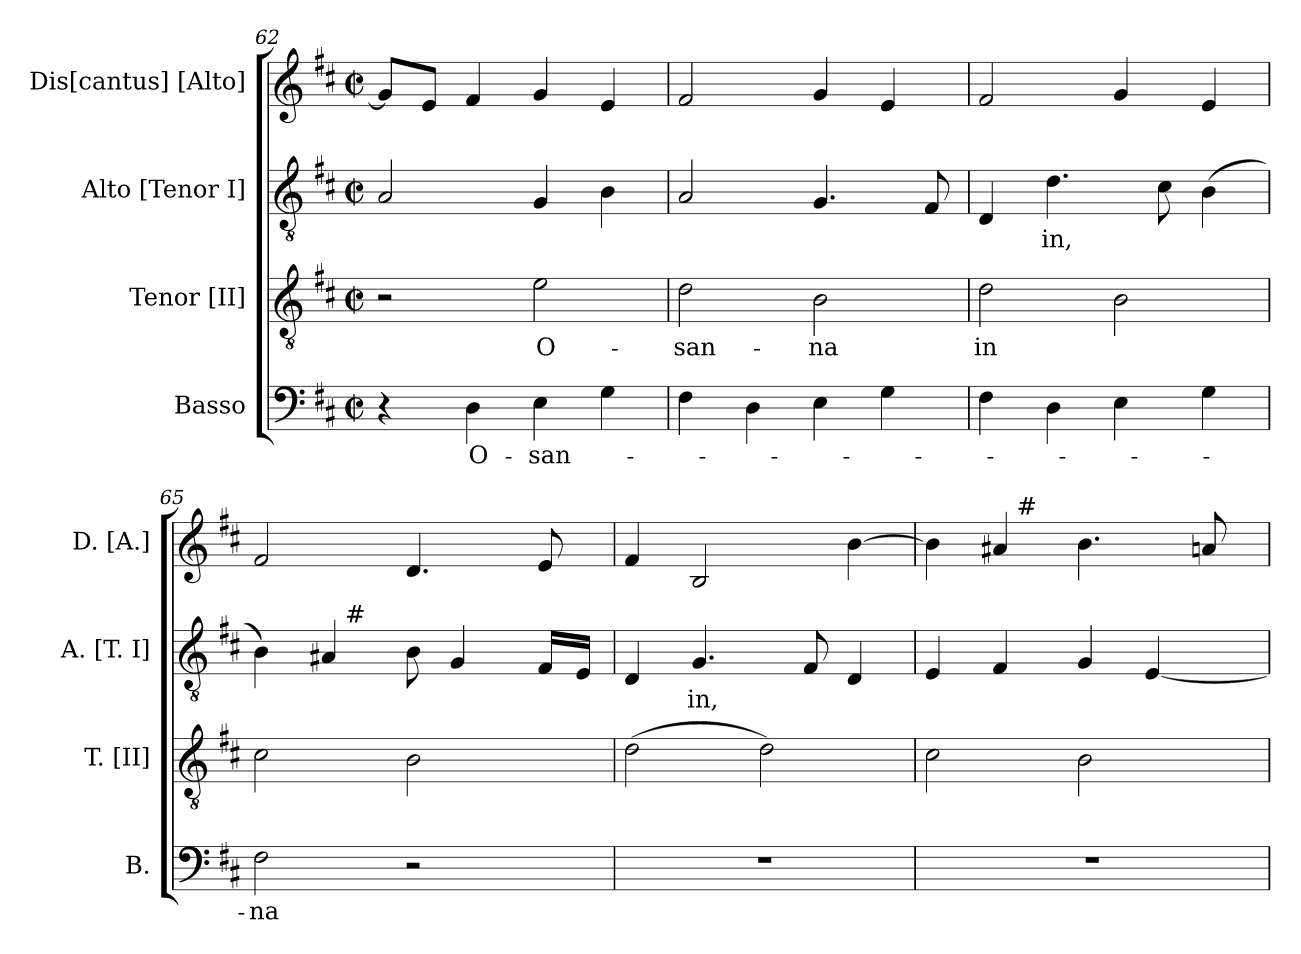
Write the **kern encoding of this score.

**kern	**text	**kern	**text	**kern	**text	**kern
*part4	*part4	*part3	*part3	*part2	*part2	*part1
*staff4	*staff4	*staff3	*staff3	*staff2	*staff2	*staff1
*I"Basso	*	*I"Tenor [II]	*	*I"Alto [Tenor I]	*	*I"Dis[cantus] [Alto]
*I'B.	*	*I'T. [II]	*	*I'A. [T. I]	*	*I'D. [A.]
*clefF4	*	*clefGv2	*	*clefGv2	*	*clefG2
*	*	*ITrd7c12	*	*ITrd7c12	*	*
*k[f#c#]	*	*k[f#c#]	*	*k[f#c#]	*	*k[f#c#]
*D:	*	*D:	*	*D:	*	*D:
*M2/2	*	*M2/2	*	*M2/2	*	*M2/2
*met(c|)	*	*met(c|)	*	*met(c|)	*	*met(c|)
=62	=62	=62	=62	=62	=62	=62
4r	.	2r	.	2AAi/	.	8gi/L]
.	.	.	.	.	.	8ei/J
!	!LO:LY:b:color=#000000	!	!	!	!	!
4Di\	O-	.	.	.	.	4f#i/
!	!LO:LY:b:color=#000000	!	!	!	!	!
!	!	!	!LO:LY:b:color=#000000	!	!	!
4Ei\	-san-	2Ei\	O-	4GGi/	.	4gi/
4Gi\	.	.	.	4BBi\	.	4ei/
=63	=63	=63	=63	=63	=63	=63
!	!	!	!LO:LY:b:color=#000000	!	!	!
4F#i\	.	2Di\	-san-	2AAi/	.	2f#i/
4Di\	.	.	.	.	.	.
!	!	!	!LO:LY:b:color=#000000	!	!	!
4Ei\	.	2BBi\	-na	4.GGi/	.	4gi/
4Gi\	.	.	.	.	.	4ei/
.	.	.	.	8FF#i/	.	.
=64	=64	=64	=64	=64	=64	=64
!	!	!	!LO:LY:b:color=#000000	!	!	!
4F#i\	.	2Di\	in	4DDi/	.	2f#i/
!	!	!	!	!	!LO:LY:b:color=#000000	!
4Di\	.	.	.	4.Di\	in,	.
4Ei\	.	2BBi\	.	.	.	4gi/
.	.	.	.	8C#i\	.	.
4Gi\	.	.	.	(4BBi\	.	4ei/
=65	=65	=65	=65	=65	=65	=65
!	!LO:LY:b:color=#000000	!	!	!	!	!
*	*	*	*	*^	*	*
2F#i\	-na	2C#i\	.	4BBi\)	4ryy	.	2f#i/
.	.	.	.	4AA#i/	32ryy	.	.
.	.	.	.	.	256ryy	.	.
!	!	!	!	!	!LO:TX:a:t=#	!	!
.	.	.	.	.	2ryy	.	.
2r	.	2BBi\	.	8BBi\	.	.	4.di/
.	.	.	.	4GGi/	.	.	.
.	.	.	.	.	8ryy	.	.
.	.	.	.	16FF#i/LL	.	.	8ei/
.	.	.	.	.	16ryy	.	.
.	.	.	.	16EEi/JJ	.	.	.
.	.	.	.	.	64..ryy	.	.
*	*	*	*	*v	*v	*	*
!!LO:LB:g=z
=66	=66	=66	=66	=66	=66	=66
1r	.	(2Di\	.	4DDi/	.	4f#i/
!	!	!	!	!	!LO:LY:b:color=#000000	!
.	.	.	.	4.GGi/	in,	2Bi/
.	.	2Di\)	.	.	.	.
.	.	.	.	8FF#i/	.	.
.	.	.	.	4DDi/	.	[>4bi\
=67	=67	=67	=67	=67	=67	=67
*	*	*	*	*	*	*^
1r	.	2C#i\	.	4EEi/	.	4bi\]	4ryy
.	.	.	.	4FF#i/	.	4a#i/	32ryy
.	.	.	.	.	.	.	256ryy
!	!	!	!	!	!	!	!LO:TX:a:t=#
.	.	.	.	.	.	.	2ryy
.	.	2BBi\	.	4GGi/	.	4.bi\	.
.	.	.	.	[<4EEi/	.	.	.
.	.	.	.	.	.	.	8ryy
.	.	.	.	.	.	8ai/	.
.	.	.	.	.	.	.	16ryy
.	.	.	.	.	.	.	64..ryy
*	*	*	*	*	*	*v	*v
=	=	=	=	=	=	=
*-	*-	*-	*-	*-	*-	*-
